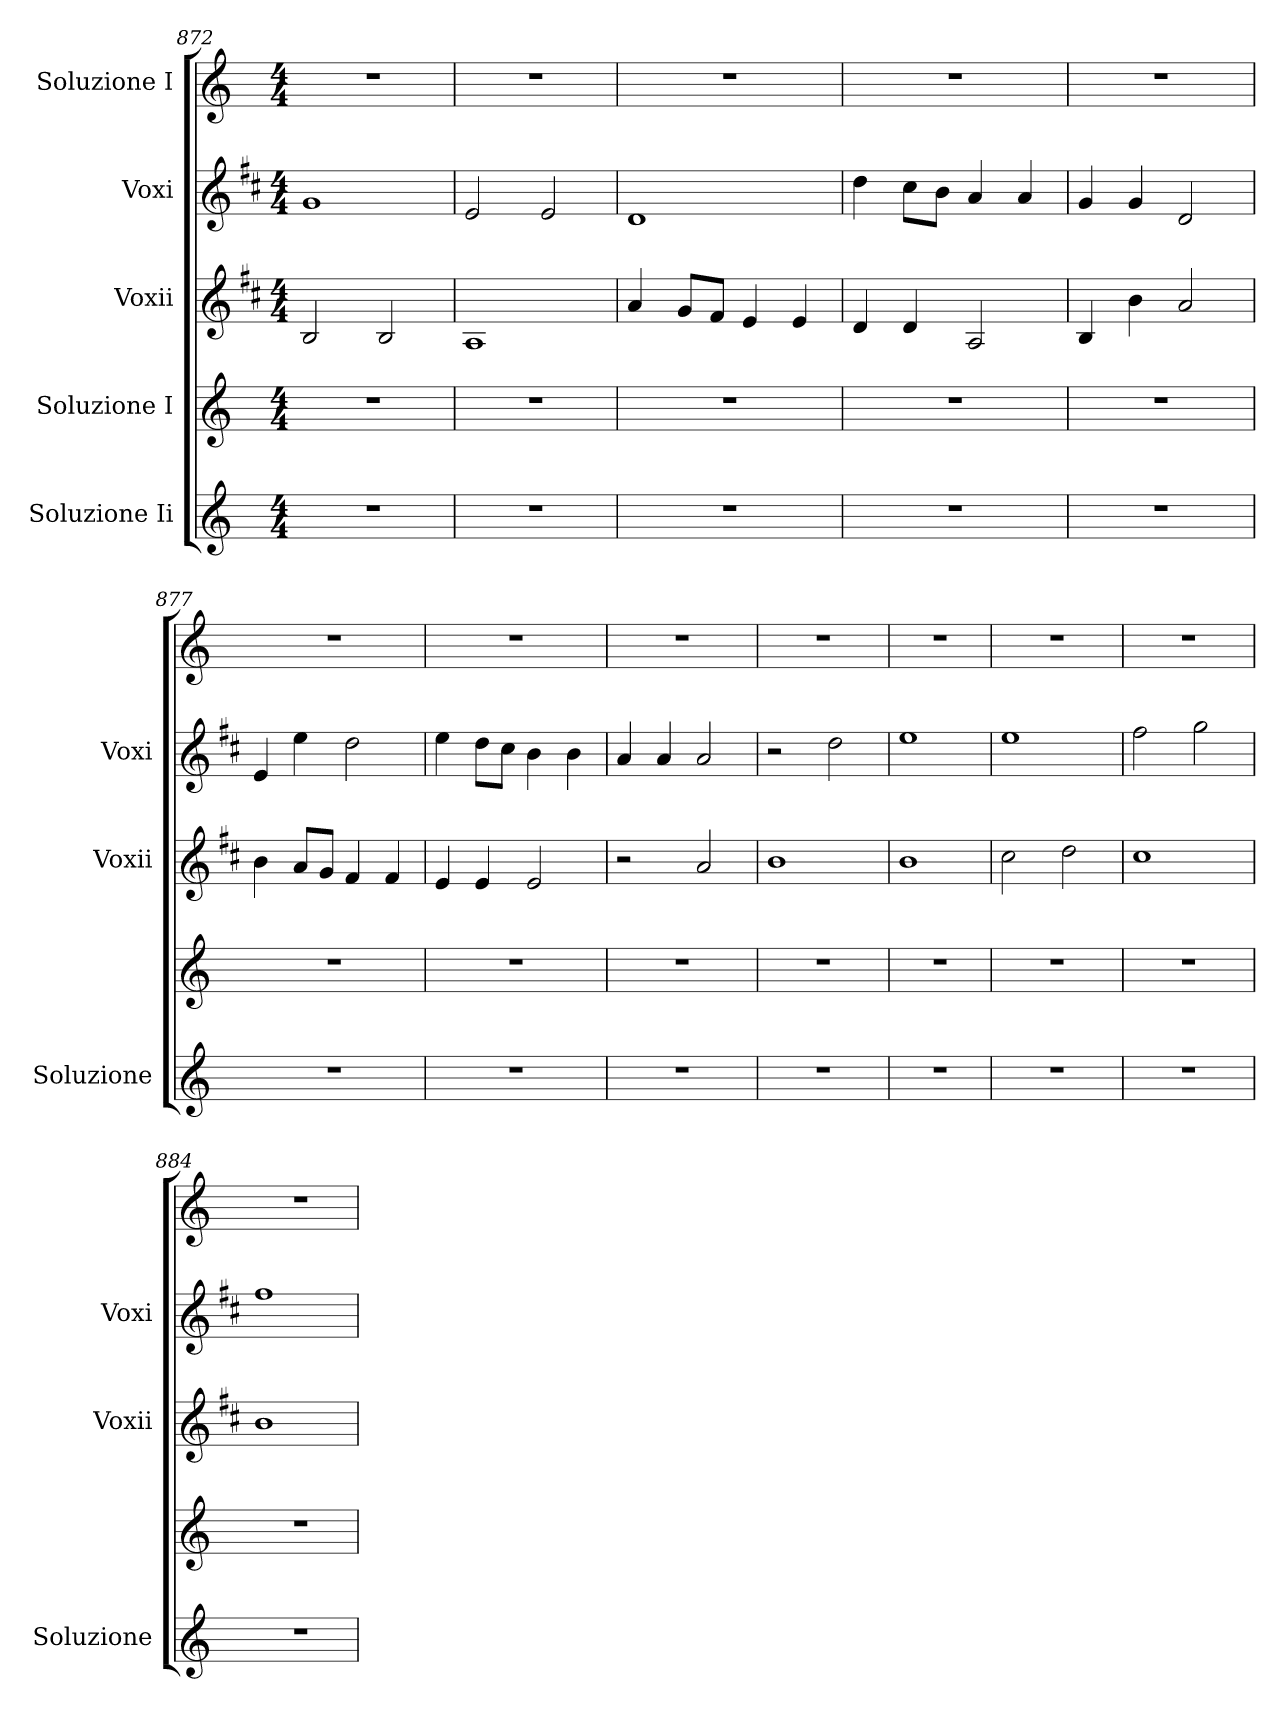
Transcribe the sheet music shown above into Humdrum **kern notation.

**kern	**kern	**kern	**kern	**kern
*part5	*part4	*part3	*part2	*part1
*staff5	*staff4	*staff3	*staff2	*staff1
*I"Soluzione Ii	*I"Soluzione I	*I"Voxii	*I"Voxi	*I"Soluzione I
*I'Soluzione	*	*I'Voxii	*I'Voxi	*
*clefG2	*clefG2	*clefG2	*clefG2	*clefG2
*k[]	*k[]	*k[f#c#]	*k[f#c#]	*k[]
*C:	*C:	*D:	*D:	*C:
*M4/4	*M4/4	*M4/4	*M4/4	*M4/4
=872	=872	=872	=872	=872
1r	1r	2B/	1g	1r
.	.	2B/	.	.
=873	=873	=873	=873	=873
1r	1r	1A	2e/	1r
.	.	.	2e/	.
=874	=874	=874	=874	=874
1r	1r	4a/	1d	1r
.	.	8g/L	.	.
.	.	8f#/J	.	.
.	.	4e/	.	.
.	.	4e/	.	.
=875	=875	=875	=875	=875
1r	1r	4d/	4dd\	1r
.	.	4d/	8cc#\L	.
.	.	.	8b\J	.
.	.	2A/	4a/	.
.	.	.	4a/	.
=876	=876	=876	=876	=876
1r	1r	4B/	4g/	1r
.	.	4b\	4g/	.
.	.	2a/	2d/	.
!!LO:LB:g=z
=877	=877	=877	=877	=877
1r	1r	4b\	4e/	1r
.	.	8a/L	4ee\	.
.	.	8g/J	.	.
.	.	4f#/	2dd\	.
.	.	4f#/	.	.
=878	=878	=878	=878	=878
1r	1r	4e/	4ee\	1r
.	.	4e/	8dd\L	.
.	.	.	8cc#\J	.
.	.	2e/	4b\	.
.	.	.	4b\	.
=879	=879	=879	=879	=879
1r	1r	2r	4a/	1r
.	.	.	4a/	.
.	.	2a/	2a/	.
=880	=880	=880	=880	=880
1r	1r	1b	2r	1r
.	.	.	2dd\	.
=881	=881	=881	=881	=881
1r	1r	1b	1ee	1r
=882	=882	=882	=882	=882
1r	1r	2cc#\	1ee	1r
.	.	2dd\	.	.
=883	=883	=883	=883	=883
1r	1r	1cc#	2ff#\	1r
.	.	.	2gg\	.
!!LO:LB:g=z
=884	=884	=884	=884	=884
1r	1r	1b	1ff#	1r
=	=	=	=	=
*-	*-	*-	*-	*-
